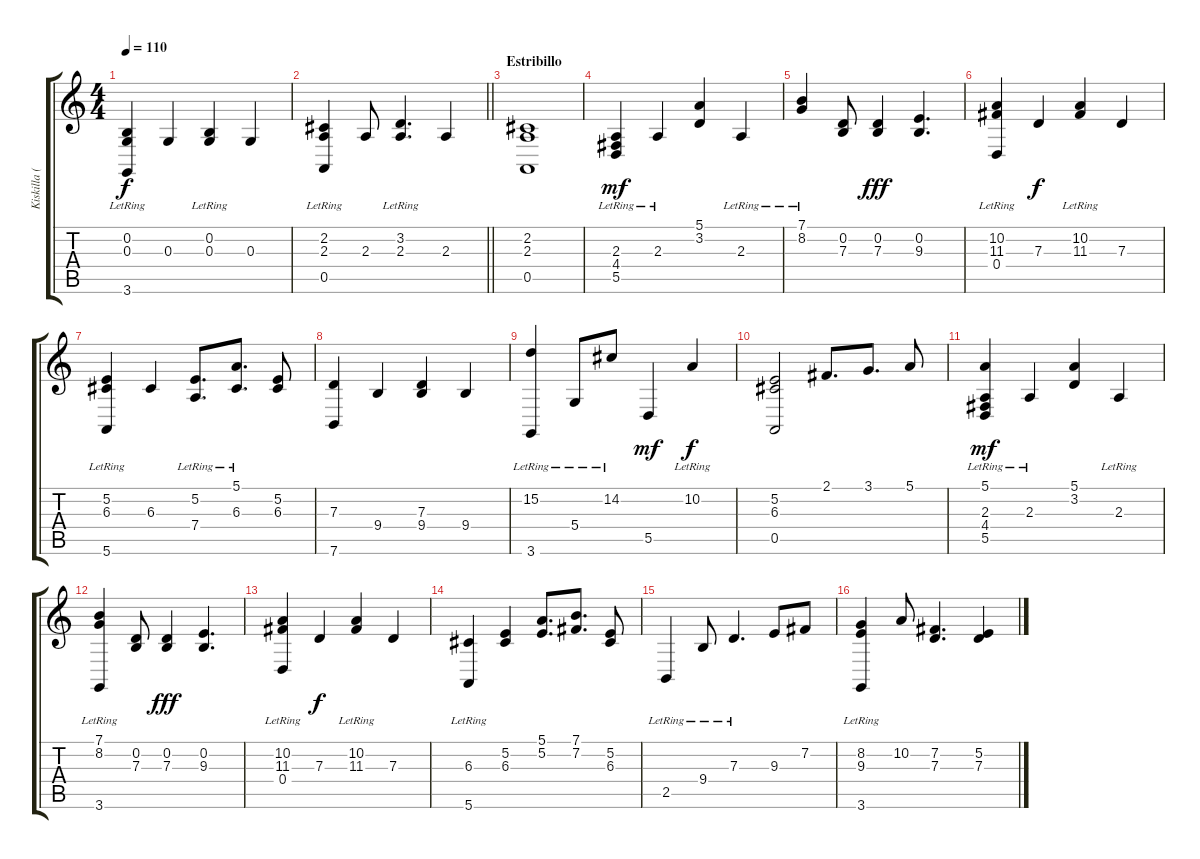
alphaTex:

\track ("Kiskilla (Pepe Herrero)" "Kiskilla (") {instrument acousticgrandpiano}
\staff {score tabs}
\tuning (E4 B3 G3 D3 A2 E2) {hide}
\ts (4 4)
\tempo 110
\clef g2
\ks c
(0.2{lr} 0.3 3.6).4{dy f} 0.3.4 (0.2{lr} 0.3).4 0.3.4 |
\barLineRight lightlight
(2.2{lr} 2.3 0.5).4 2.3.8 (3.2{lr} 2.3).4{d} 2.3.4 |
\section ("" "Estribillo")
(2.2 2.3 0.5).1 |
(2.3 4.4{lr} 5.5{lr}).4{dy mf} 2.3{lr}.4 (5.1 3.2).4 2.3{lr}.4 |
(7.1{lr} 8.2).4 (0.2 7.3).8 (0.2 7.3).4{dy fff} (0.2 9.3).4{d} |
(10.2{lr} 11.3 0.4{lr}).4 7.3.4{dy f} (10.2{lr} 11.3).4 7.3.4 |
(5.2{lr} 6.3{lr} 5.6{lr}).4 6.3.4 (5.2{lr} 7.4).8{d} (5.1{lr} 6.3).8{d} (5.2 6.3).8 |
(7.3 7.6).4 9.4.4 (7.3 9.4).4 9.4.4 |
(15.2{lr} 3.6{lr}).4 5.4{lr}.8 14.2{lr}.8 5.5.4{dy mf} 10.2{lr}.4{dy f} |
(5.2 6.3 0.5).2 2.1.8{d} 3.1.8{d} 5.1.8 |
(5.1 2.3 4.4{lr} 5.5{lr}).4{dy mf} 2.3{lr}.4 (5.1 3.2).4 2.3{lr}.4 |
(7.1{lr} 8.2 3.6{lr}).4 (0.2 7.3).8 (0.2 7.3).4{dy fff} (0.2 9.3).4{d} |
(10.2{lr} 11.3 0.4).4 7.3.4{dy f} (10.2{lr} 11.3).4 7.3.4 |
(6.3{lr} 5.6{lr}).4 (5.2 6.3).4 (5.1 5.2).8{d} (7.1 7.2).8{d} (5.2 6.3).8 |
2.5{lr}.4 9.4{lr}.8 7.3{lr}.4{d} 9.3.8 7.2.8 |
(8.2 9.3 3.6{lr}).4 10.2.8 (7.2 7.3).4{d} (5.2 7.3).4
